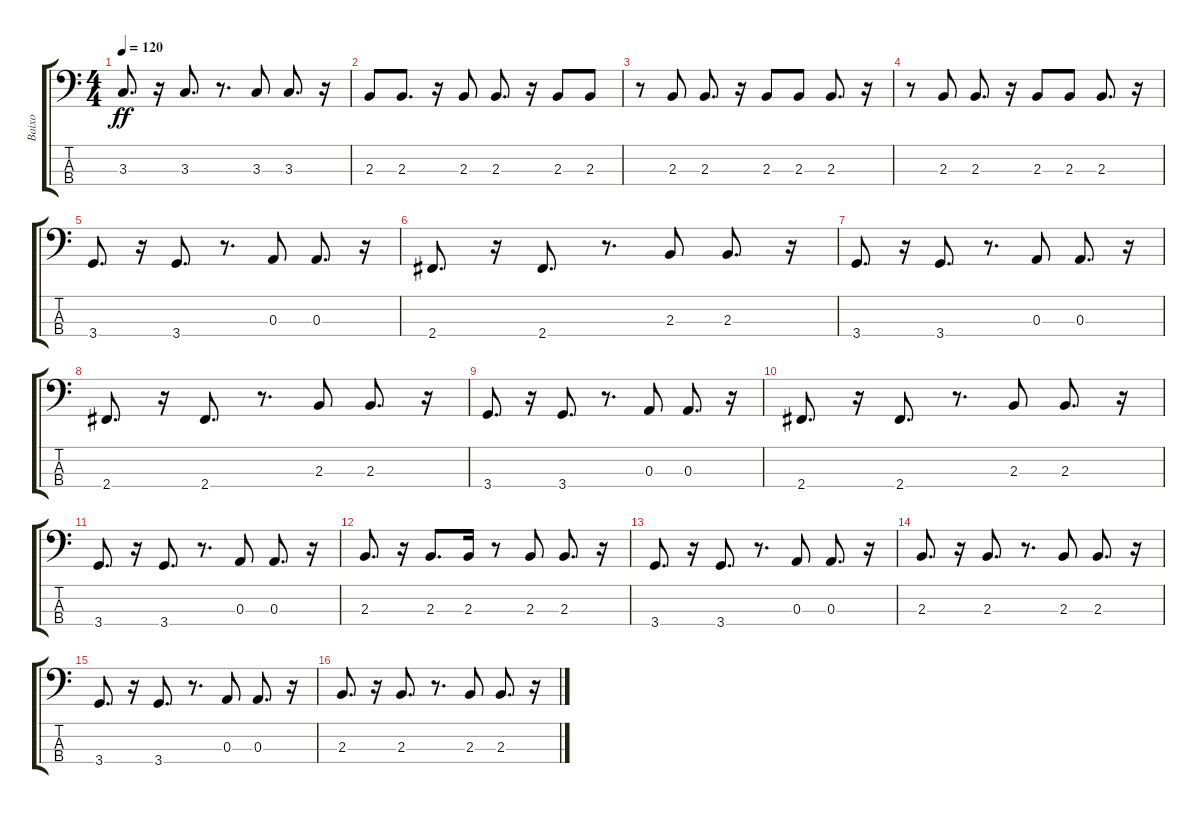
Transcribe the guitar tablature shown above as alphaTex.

\track ("Baixo" "Baixo") {instrument electricbassfinger}
\staff {score tabs}
\tuning (G2 D2 A1 E1) {hide}
\ts (4 4)
\tempo 120
\clef f4
\ks c
3.3.8{d dy ff} r.16 3.3.8{d} r.8{d} 3.3.8 3.3.8{d} r.16 |
2.3.8 2.3.8{d} r.16 2.3.8 2.3.8{d} r.16 2.3.8 2.3.8 |
r.8 2.3.8 2.3.8{d} r.16 2.3.8 2.3.8 2.3.8{d} r.16 |
r.8 2.3.8 2.3.8{d} r.16 2.3.8 2.3.8 2.3.8{d} r.16 |
3.4.8{d} r.16 3.4.8{d} r.8{d} 0.3.8 0.3.8{d} r.16 |
2.4.8{d} r.16 2.4.8{d} r.8{d} 2.3.8 2.3.8{d} r.16 |
3.4.8{d} r.16 3.4.8{d} r.8{d} 0.3.8 0.3.8{d} r.16 |
2.4.8{d} r.16 2.4.8{d} r.8{d} 2.3.8 2.3.8{d} r.16 |
3.4.8{d} r.16 3.4.8{d} r.8{d} 0.3.8 0.3.8{d} r.16 |
2.4.8{d} r.16 2.4.8{d} r.8{d} 2.3.8 2.3.8{d} r.16 |
3.4.8{d} r.16 3.4.8{d} r.8{d} 0.3.8 0.3.8{d} r.16 |
2.3.8{d} r.16 2.3.8{d} 2.3.16 r.8 2.3.8 2.3.8{d} r.16 |
3.4.8{d} r.16 3.4.8{d} r.8{d} 0.3.8 0.3.8{d} r.16 |
2.3.8{d} r.16 2.3.8{d} r.8{d} 2.3.8 2.3.8{d} r.16 |
3.4.8{d} r.16 3.4.8{d} r.8{d} 0.3.8 0.3.8{d} r.16 |
2.3.8{d} r.16 2.3.8{d} r.8{d} 2.3.8 2.3.8{d} r.16
